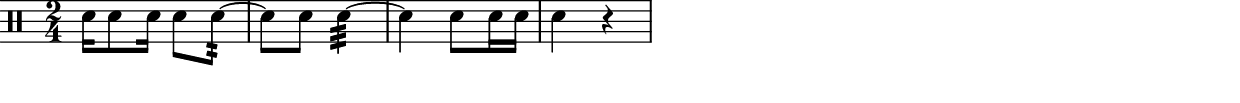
%% Generated by lilypond-book
%% Options: [exampleindent=10.16\mm,indent=0\mm,line-width=160\mm,paper-height=845.047\pt,paper-width=597.508\pt,papersize='(cons (* 597.508 pt) (* 845.047 pt)),quote]
\include "lilypond-book-preamble.ly"


% ****************************************************************
% Start cut-&-pastable-section
% ****************************************************************

#(ly:set-option 'eps-box-padding 3.000000)



\paper {
  #(set-paper-size '(cons (* 597.508 pt) (* 845.047 pt)))
  indent = 0\mm
  line-width = 160\mm
  % offset the left padding, also add 1mm as lilypond creates cropped
  % images with a little space on the right
  line-width = #(- line-width (* mm  3.000000) (* mm 1))
  line-width = 160\mm - 2.0 * 10.16\mm
  % offset the left padding, also add 1mm as lilypond creates cropped
  % images with a little space on the right
  line-width = #(- line-width (* mm  3.000000) (* mm 1))
}

\layout {
  
}




% ****************************************************************
% ly snippet:
% ****************************************************************
\sourcefileline 137
\drums {
  \time 2/4
  sn16 8 16 8 8:32 ~
  8 8 4:32 ~
  4 8 16 16
  4 r4
}


% ****************************************************************
% end ly snippet
% ****************************************************************
